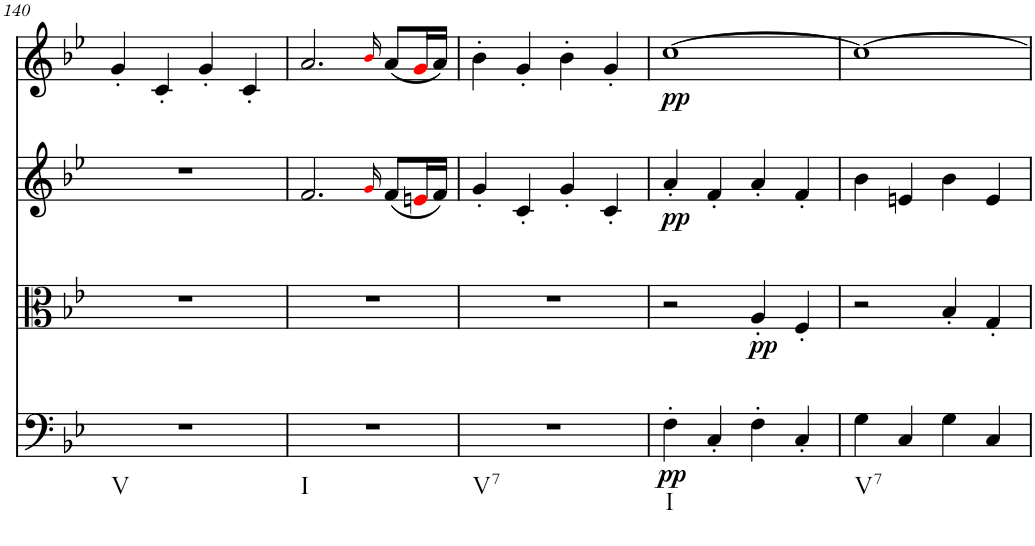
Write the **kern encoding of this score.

**kern	**dynam	**kern	**dynam	**kern	**dynam	**kern	**dynam
*part4	*part4	*part3	*part3	*part2	*part2	*part1	*part1
*staff4	*staff4	*staff3	*staff3	*staff2	*staff2	*staff1	*staff1
*I"Violoncello	*	*I"Viola	*	*I"Violin II	*	*I"Violin I	*
*I'Vc	*	*I'Vla	*	*I'Vln	*	*I'Vln	*
!!LO:PB:g=z
*clefF4	*	*clefC3	*	*clefG2	*	*clefG2	*
*k[b-e-]	*	*k[b-e-]	*	*k[b-e-]	*	*k[b-e-]	*
*B-:	*	*B-:	*	*B-:	*	*B-:	*
*M2/2	*	*M2/2	*	*M2/2	*	*M2/2	*
=140	=140	=140	=140	=140	=140	=140	=140
!LO:TX:b:t=V	!	!	!	!	!	!	!
1r	.	1r	.	1r	.	4g'/	.
.	.	.	.	.	.	4c'/	.
.	.	.	.	.	.	4g'/	.
.	.	.	.	.	.	4c'/	.
=141	=141	=141	=141	=141	=141	=141	=141
!LO:TX:b:t=I	!	!	!	!	!	!	!
1r	.	1r	.	2.f/	.	2.a/	.
.	.	.	.	16qgi/	.	16qb-i/	.
.	.	.	.	(8f/L	.	(8a/L	.
.	.	.	.	16eni/L	.	16gi/L	.
.	.	.	.	16f/JJ)	.	16a/JJ)	.
=142	=142	=142	=142	=142	=142	=142	=142
!LO:TX:b:t=V7	!	!	!	!	!	!	!
1r	.	1r	.	4g'/	.	4b-'\	.
.	.	.	.	4c'/	.	4g'/	.
.	.	.	.	4g'/	.	4b-'\	.
.	.	.	.	4c'/	.	4g'/	.
=143	=143	=143	=143	=143	=143	=143	=143
!LO:TX:b:t=I	!	!	!	!	!	!	!
!	!LO:DY:b	!	!	!	!LO:DY:b	!	!LO:DY:b
4F'\	pp	2r	.	4a'/	pp	[1cc	pp
4C'/	.	.	.	4f'/	.	.	.
!	!	!	!LO:DY:b	!	!	!	!
4F'\	.	4A'/	pp	4a'/	.	.	.
4C'/	.	4F'/	.	4f'/	.	.	.
=144	=144	=144	=144	=144	=144	=144	=144
!LO:TX:b:t=V7	!	!	!	!	!	!	!
4G\	.	2r	.	4b-\	.	1cc_	.
4C/	.	.	.	4en/	.	.	.
4G\	.	4B-'/	.	4b-\	.	.	.
4C/	.	4G'/	.	4e/	.	.	.
=	=	=	=	=	=	=	=
*-	*-	*-	*-	*-	*-	*-	*-
